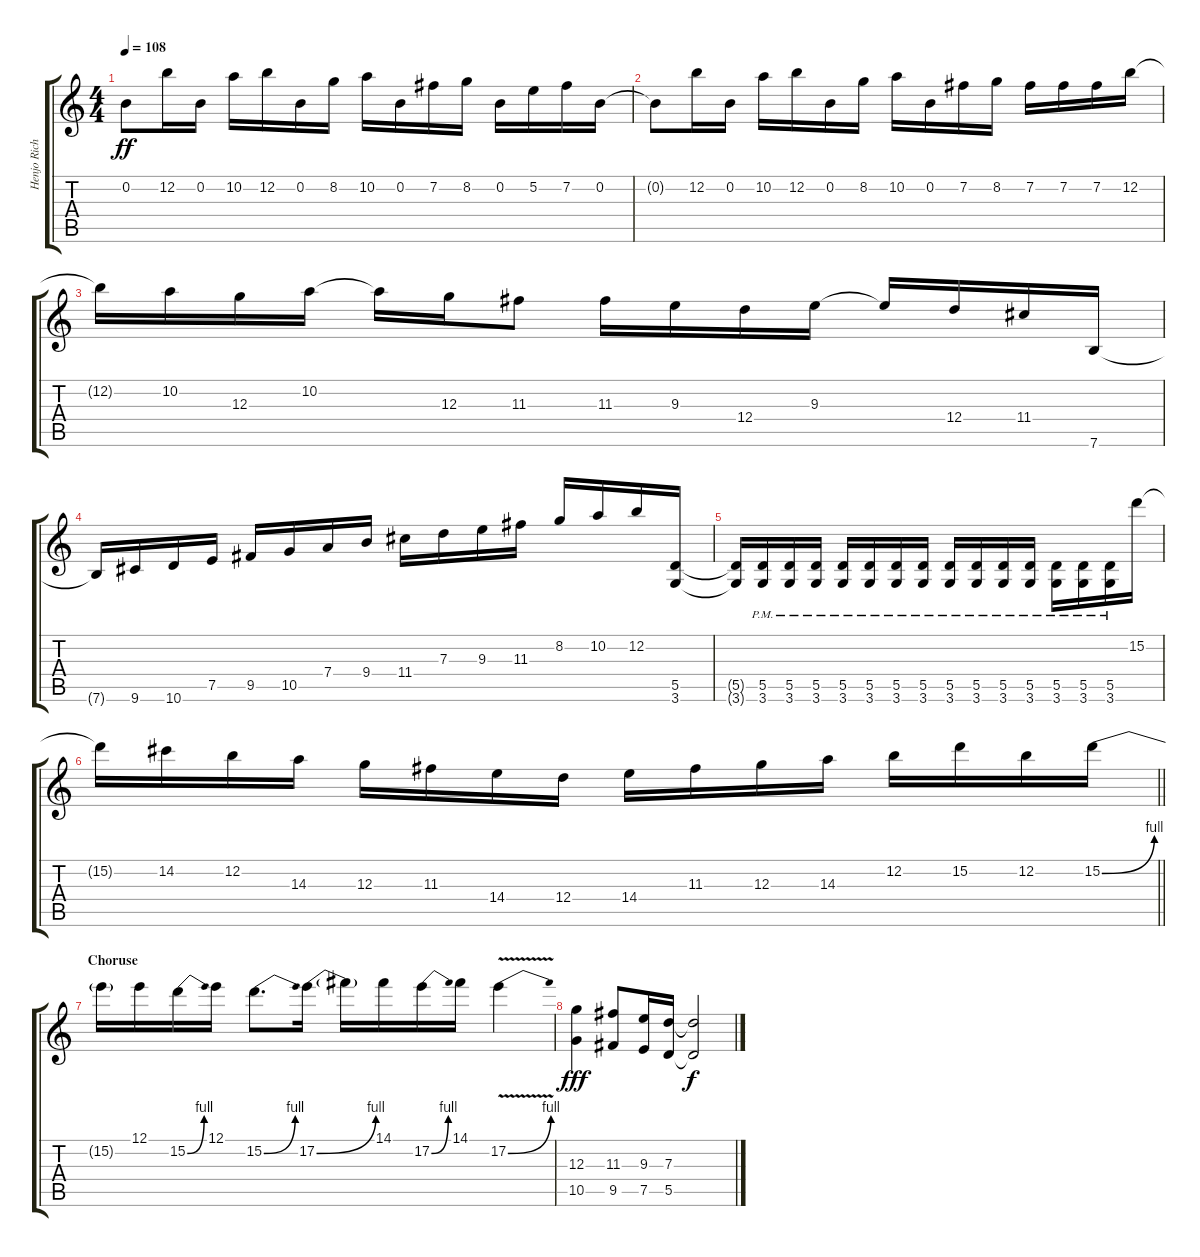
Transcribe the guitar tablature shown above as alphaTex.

\track ("Henjo Richter Guitar" "Henjo Rich") {instrument distortionguitar}
\staff {score tabs}
\tuning (E4 B3 G3 D3 A2 E2) {hide}
\ts (4 4)
\tempo 108
\clef g2
\ks c
0.2{t}.8{dy ff} 12.2.16 0.2.16 10.2.16 12.2.16 0.2.16 8.2.16 10.2.16 0.2.16 7.2.16 8.2.16 0.2.16 5.2.16 7.2.16 0.2.16 |
0.2{t}.8 12.2.16 0.2.16 10.2.16 12.2.16 0.2.16 8.2.16 10.2.16 0.2.16 7.2.16 8.2.16 7.2.16 7.2.16 7.2.16 12.2.16 |
12.2{t}.16 10.2.16 12.3.16 10.2.16 10.2{t}.16 12.3.16 11.3.8 11.3.16 9.3.16 12.4.16 9.3.16 9.3{t}.16 12.4.16 11.4.16 7.6.16 |
7.6{t}.16 9.6.16 10.6.16 7.5.16 9.5.16 10.5.16 7.4.16 9.4.16 11.4.16 7.3.16 9.3.16 11.3.16 8.2.16 10.2.16 12.2.16 (5.5 3.6).16 |
(5.5{t} 3.6{t}).16 (5.5{pm} 3.6{pm}).16 (5.5{pm} 3.6{pm}).16 (5.5{pm} 3.6{pm}).16 (5.5{pm} 3.6{pm}).16 (5.5{pm} 3.6{pm}).16 (5.5{pm} 3.6{pm}).16 (5.5{pm} 3.6{pm}).16 (5.5{pm} 3.6{pm}).16 (5.5{pm} 3.6{pm}).16 (5.5{pm} 3.6{pm}).16 (5.5{pm} 3.6{pm}).16 (5.5{pm} 3.6{pm}).16 (5.5{pm} 3.6{pm}).16 (5.5{pm} 3.6{pm}).16 15.2.16 |
\barLineRight lightlight
15.2{t}.16 14.2.16 12.2.16 14.3.16 12.3.16 11.3.16 14.4.16 12.4.16 14.4.16 11.3.16 12.3.16 14.3.16 12.2.16 15.2.16 12.2.16 15.2{be (bend 0 0 60 4)}.16 |
\section ("" "Choruse")
15.2{t}.16 12.1.16 15.2{be (bend 0 0 60 4)}.16 12.1.16 15.2{be (bend 0 0 60 4)}.8{d} 17.2{be (bend 0 0 60 4)}.16 17.2{t}.16 14.1.16 17.2{be (bend 0 0 60 4)}.16 14.1.16 17.2{be (bend 0 0 60 4) v}.4 |
(12.3 10.5).4{dy fff} (11.3 9.5).8 (9.3 7.5).16 (7.3 5.5).16 (7.3{t} 5.5{t}).2{dy f}
